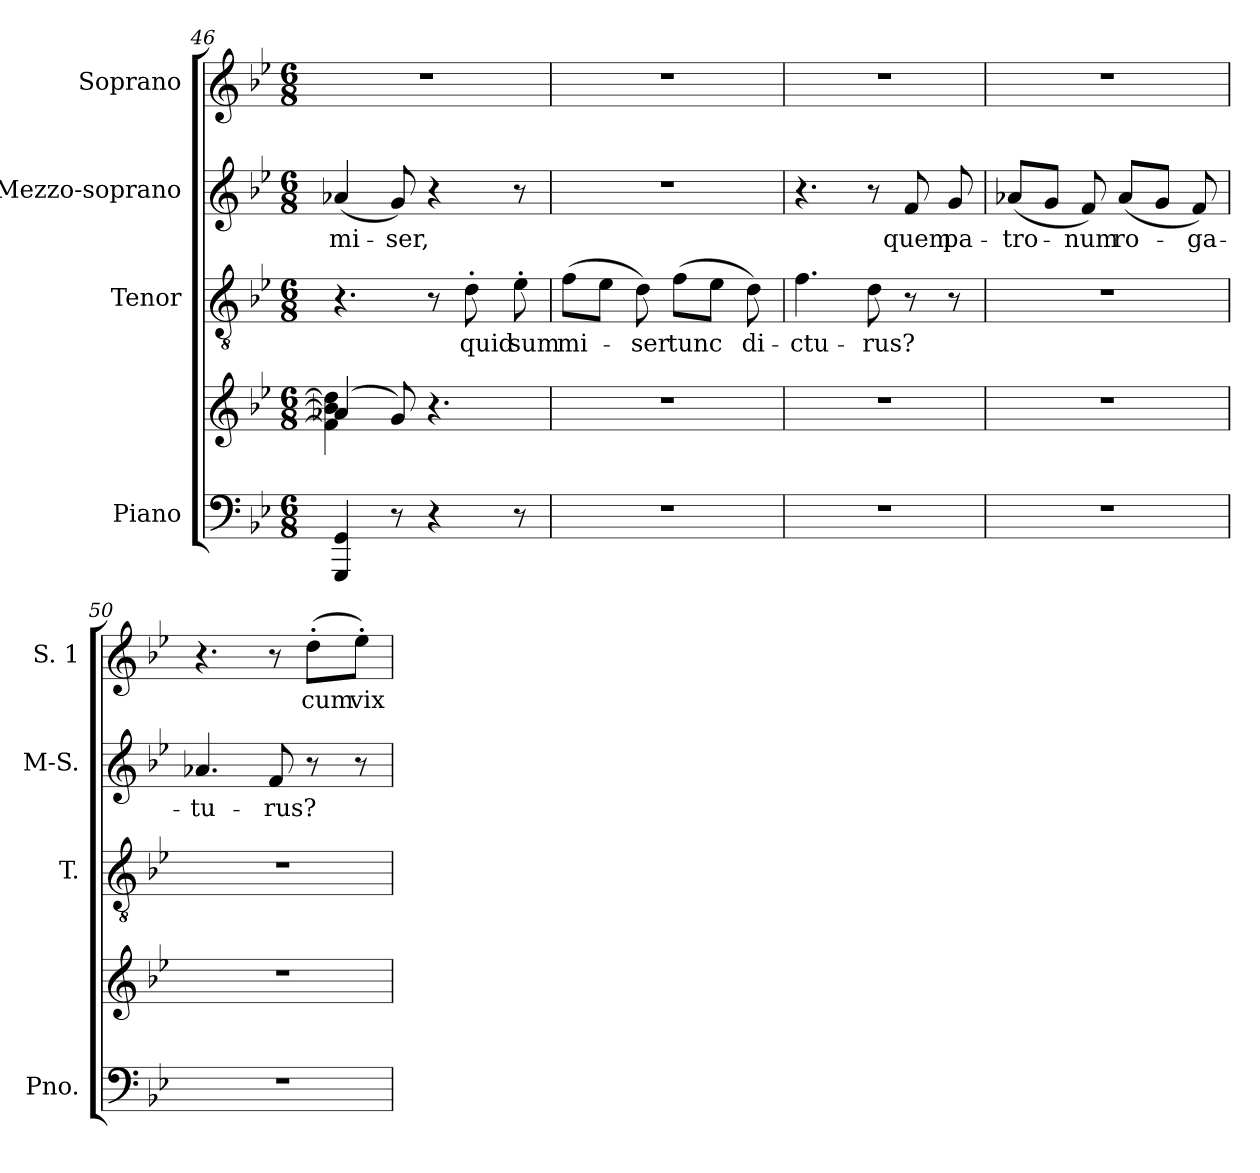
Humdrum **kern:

**kern	**kern	**kern	**text	**kern	**text	**kern	**text
*part4	*part4	*part3	*part3	*part2	*part2	*part1	*part1
*staff5	*staff4	*staff3	*staff3	*staff2	*staff2	*staff1	*staff1
*I"Piano	*	*I"Tenor	*	*I"Mezzo-soprano	*	*I"Soprano	*
*I'Pno.	*	*I'T.	*	*I'M-S.	*	*I'S. 1	*
*clefF4	*clefG2	*clefGv2	*	*clefG2	*	*clefG2	*
*	*	*ITrd7c12	*	*	*	*	*
*k[b-e-]	*k[b-e-]	*k[b-e-]	*	*k[b-e-]	*	*k[b-e-]	*
*g:	*g:	*g:	*	*g:	*	*g:	*
*M6/8	*M6/8	*M6/8	*	*M6/8	*	*M6/8	*
=46	=46	=46	=46	=46	=46	=46	=46
*	*^	*	*	*	*	*	*
!	!	!	!	!	!	!LO:LY:b:color=#000000	!LO:N:vis=1	!
4GGGi/ 4GGi	(4a-Xi/	4fi\] 4bi] 4ddi]	4.r	.	(4a-Xi/	mi-	2.r	.
!	!	!	!	!	!	!LO:LY:b:color=#000000	!	!
8r	8gi/)	8ryy	.	.	8gi/)	-ser,	.	.
4r	4.r	4.ryy	8r	.	4r	.	.	.
!	!	!	!	!LO:LY:b:color=#000000	!	!	!	!
.	.	.	8D'i\	quid	.	.	.	.
!	!	!	!	!LO:LY:b:color=#000000	!	!	!	!
8r	.	.	8E-'i\	sum	8r	.	.	.
*	*v	*v	*	*	*	*	*	*
=47	=47	=47	=47	=47	=47	=47	=47
!LO:N:vis=1	!LO:N:vis=1	!	!	!	!	!	!
!	!	!	!LO:LY:b:color=#000000	!LO:N:vis=1	!	!LO:N:vis=1	!
2.r	2.r	(8Fi\L	mi-	2.r	.	2.r	.
.	.	8E-i\J	.	.	.	.	.
!	!	!	!LO:LY:b:color=#000000	!	!	!	!
.	.	8Di\)	-ser	.	.	.	.
!	!	!	!LO:LY:b:color=#000000	!	!	!	!
.	.	(8Fi\L	tunc	.	.	.	.
.	.	8E-i\J	.	.	.	.	.
!	!	!	!LO:LY:b:color=#000000	!	!	!	!
.	.	8Di\)	di-	.	.	.	.
=48	=48	=48	=48	=48	=48	=48	=48
!LO:N:vis=1	!LO:N:vis=1	!	!	!	!	!	!
!	!	!	!LO:LY:b:color=#000000	!	!	!LO:N:vis=1	!
2.r	2.r	4.Fi\	-ctu-	4.r	.	2.r	.
!	!	!	!LO:LY:b:color=#000000	!	!	!	!
.	.	8Di\	-rus?	8r	.	.	.
!	!	!	!	!	!LO:LY:b:color=#000000	!	!
.	.	8r	.	8fi/	quem	.	.
!	!	!	!	!	!LO:LY:b:color=#000000	!	!
.	.	8r	.	8gi/	pa-	.	.
!!LO:PB:g=z
=49	=49	=49	=49	=49	=49	=49	=49
!LO:N:vis=1	!LO:N:vis=1	!LO:N:vis=1	!	!	!	!	!
!	!	!	!	!	!LO:LY:b:color=#000000	!LO:N:vis=1	!
2.r	2.r	2.r	.	(8a-Xi/L	-tro-	2.r	.
.	.	.	.	8gi/J	.	.	.
!	!	!	!	!	!LO:LY:b:color=#000000	!	!
.	.	.	.	8fi/)	-num	.	.
!	!	!	!	!	!LO:LY:b:color=#000000	!	!
.	.	.	.	(8a-i/L	ro-	.	.
.	.	.	.	8gi/J	.	.	.
!	!	!	!	!	!LO:LY:b:color=#000000	!	!
.	.	.	.	8fi/)	-ga-	.	.
=50	=50	=50	=50	=50	=50	=50	=50
!LO:N:vis=1	!LO:N:vis=1	!LO:N:vis=1	!	!	!	!	!
!	!	!	!	!	!LO:LY:b:color=#000000	!	!
2.r	2.r	2.r	.	4.a-Xi/	-tu-	4.r	.
!	!	!	!	!	!LO:LY:b:color=#000000	!	!
.	.	.	.	8fi/	-rus?	8r	.
!	!	!	!	!	!	!	!LO:LY:b:color=#000000
.	.	.	.	8r	.	(8dd'i\L	cum
!	!	!	!	!	!	!	!LO:LY:b:color=#000000
.	.	.	.	8r	.	8ee-'i\J)	vix
=	=	=	=	=	=	=	=
*-	*-	*-	*-	*-	*-	*-	*-
